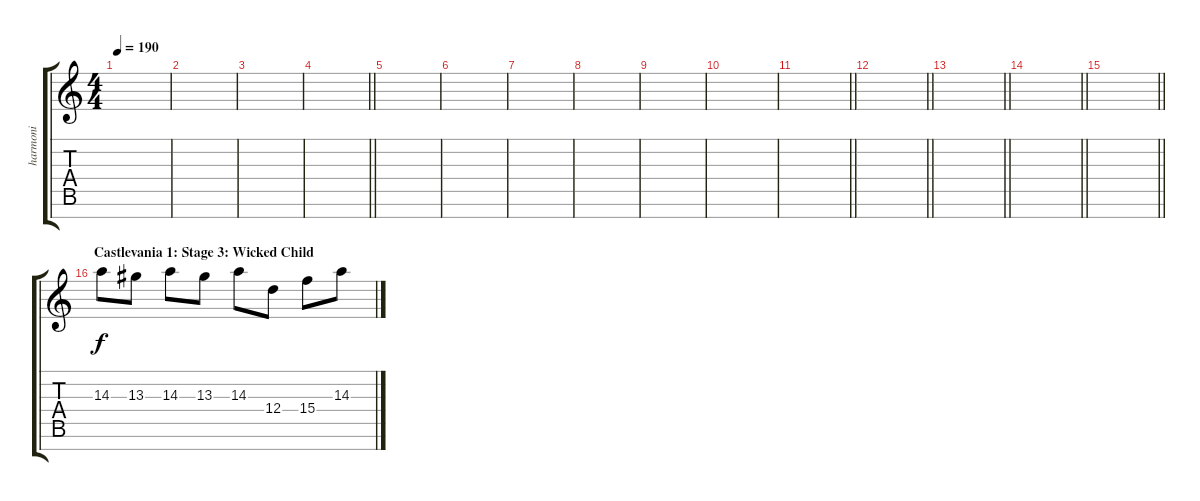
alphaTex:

\track ("harmoni" "harmoni") {instrument distortionguitar}
\staff {score tabs}
\tuning (E4 B3 G3 D3 A2 E2 B1) {hide}
\ts (4 4)
\tempo 190
\clef g2
\ks c
|
|
|
\barLineRight lightlight
|
\section ("" "")
|
|
|
|
|
|
\barLineRight lightlight
|
\barLineRight lightlight
|
\barLineRight lightlight
|
\barLineRight lightlight
|
\section ("" "")
\barLineRight lightlight
|
\section ("" "Castlevania 1: Stage 3: Wicked Child")
14.3.8 13.3.8 14.3.8 13.3.8 14.3.8 12.4.8 15.4.8 14.3.8
